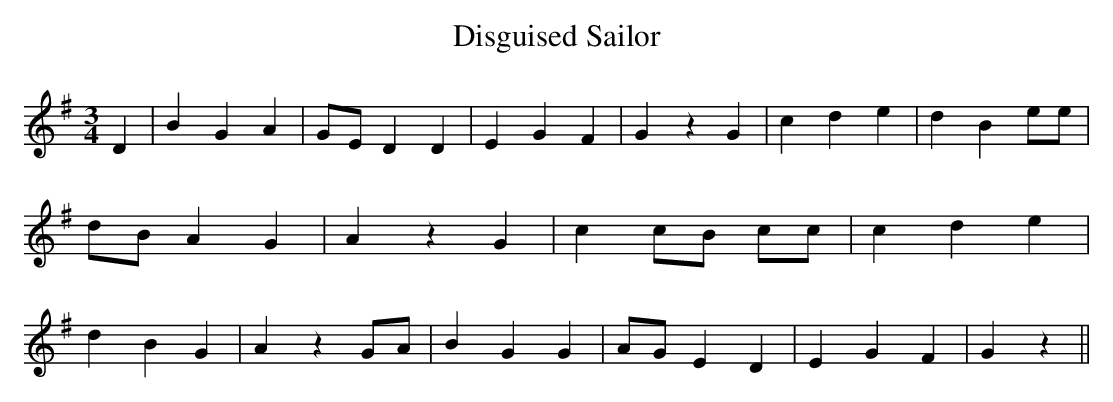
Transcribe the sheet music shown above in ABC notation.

X:1
T:Disguised Sailor
M:3/4
L:1/4
K:G
 D| B G A|G/2-E/2 D D| E G F| G z G| c d e| d B e/2e/2|d/2-B/2 A G|\
 A z G| cc/2-B/2 c/2c/2| c d e| d B G| A z G/2A/2| B G G|A/2-G/2 E D|\
 E G F| G z||
